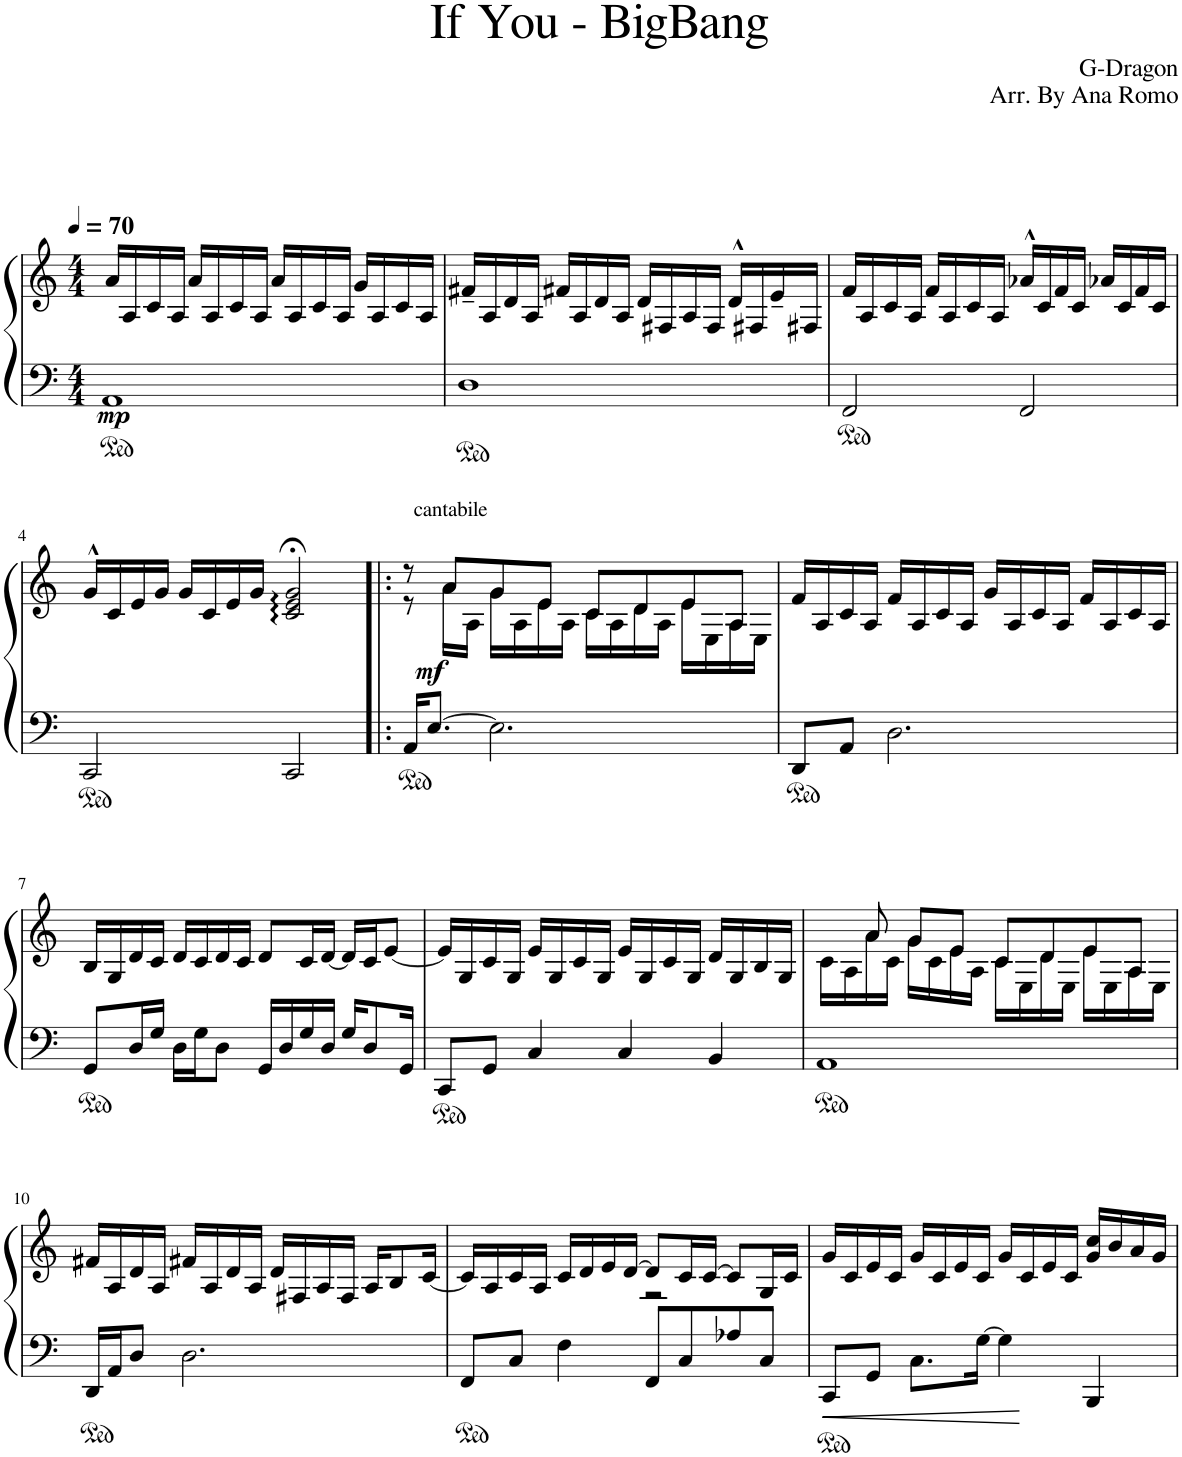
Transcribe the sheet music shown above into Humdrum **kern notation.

**kern	**kern	**dynam
*part1	*part1	*part1
*staff2	*staff1	*staff1/2
*I"Piano	*	*
*I'Pno.	*	*
*clefF4	*clefG2	*
*k[]	*k[]	*
*M4/4	*M4/4	*
*MM70	*MM70	*
=1	=1	=1
!	!	!LO:DY:b=2
1AA	16a/LL	mp
.	16A/	.
.	16c/	.
.	16A/JJ	.
.	16a/LL	.
.	16A/	.
.	16c/	.
.	16A/JJ	.
.	16a/LL	.
.	16A/	.
.	16c/	.
.	16A/JJ	.
.	16g/LL	.
.	16A/	.
.	16c/	.
.	16A/JJ	.
=2	=2	=2
1D	16f#X~/LL	.
.	16A/	.
.	16d/	.
.	16A/JJ	.
.	16f#X/LL	.
.	16A/	.
.	16d/	.
.	16A/JJ	.
.	16d/LL	.
.	16F#X/	.
.	16A/	.
.	16F#/JJ	.
.	16d^^/LL	.
.	16F#X/	.
.	16e~/	.
.	16F#X/JJ	.
=3	=3	=3
2FF/	16f/LL	.
.	16A/	.
.	16c/	.
.	16A/JJ	.
.	16f/LL	.
.	16A/	.
.	16c/	.
.	16A/JJ	.
2FF/	16a-X^^/LL	.
.	16c/	.
.	16f/	.
.	16c/JJ	.
.	16a-X/LL	.
.	16c/	.
.	16f/	.
.	16c/JJ	.
!!LO:LB:g=z
=4	=4	=4
2CC/	16g^^/LL	.
.	16c/	.
.	16e/	.
.	16g/JJ	.
.	16g/LL	.
.	16c/	.
.	16e/	.
.	16g/JJ	.
2CC/	2c/;< 2e/;< 2g/;<	.
=5!|:	=5!|:	=5!|:
*	*^	*
*	*	*^	*
16AA/KL	8r	8r	16ryy	.
!	!	!	!	!LO:DY:b
[8.E/J	.	.	2...ryy	mf
!	!LO:TX:a:t=cantabile	!	!	!
.	8a/L	16a\LL	.	.
.	.	16A\JJ	.	.
2.E\]	8g/	16g\LL	.	.
.	.	16A\	.	.
.	8e/J	16e\	.	.
.	.	16A\JJ	.	.
.	8c/L	16c\LL	.	.
.	.	16A\	.	.
.	8d/	16d\	.	.
.	.	16A\JJ	.	.
.	8e/	16e\LL	.	.
.	.	16E\	.	.
.	8A/J	16A\	.	.
.	.	16E\JJ	.	.
*	*v	*v	*v	*
=6	=6	=6
8DD/L	16f/LL	.
.	16A/	.
8AA/J	16c/	.
.	16A/JJ	.
2.D\	16f/LL	.
.	16A/	.
.	16c/	.
.	16A/JJ	.
.	16g/LL	.
.	16A/	.
.	16c/	.
.	16A/JJ	.
.	16f/LL	.
.	16A/	.
.	16c/	.
.	16A/JJ	.
!!LO:LB:g=z
=7	=7	=7
8GG/L	16B/LL	.
.	16G/	.
16D/L	16d/	.
16G/JJ	16c/JJ	.
16D\LL	16d/LL	.
16G\J	16c/	.
8D\J	16d/	.
.	16c/JJ	.
16GG/LL	8d/L	.
16D/	.	.
16G/	16c/L	.
16D/JJ	[16d/JJ	.
16G/KL	16d/LL]	.
8D/	16c/J	.
.	[8e/J	.
16GG/Jk	.	.
=8	=8	=8
8CC/L	16e/LL]	.
.	16G/	.
8GG/J	16c/	.
.	16G/JJ	.
4C/	16e/LL	.
.	16G/	.
.	16c/	.
.	16G/JJ	.
4C/	16e/LL	.
.	16G/	.
.	16c/	.
.	16G/JJ	.
4BB/	16d/LL	.
.	16G/	.
.	16B/	.
.	16G/JJ	.
=9	=9	=9
*	*^	*
1AA	16ryy	16c\LL	.
.	16ryy	16A\	.
.	8a/	16a\	.
.	.	16c\JJ	.
.	8g/L	16g\LL	.
.	.	16c\	.
.	8e/J	16e\	.
.	.	16A\JJ	.
.	8c/L	16c\LL	.
.	.	16E\	.
.	8d/	16d\	.
.	.	16E\JJ	.
.	8e/	16e\LL	.
.	.	16E\	.
.	8A/J	16A\	.
.	.	16E\JJ	.
*	*v	*v	*
!!LO:LB:g=z
=10	=10	=10
16DD/LL	16f#X/LL	.
16AA/J	16A/	.
8D/J	16d/	.
.	16A/JJ	.
2.D\	16f#X/LL	.
.	16A/	.
.	16d/	.
.	16A/JJ	.
.	16d/LL	.
.	16F#X/	.
.	16A/	.
.	16F#/JJ	.
.	16A/KL	.
.	8B/	.
.	[16c/Jk	.
=11	=11	=11
*	*^	*
8FF/L	16c/LL]	2ryy	.
.	16A/	.	.
8C/J	16c/	.	.
.	16A/JJ	.	.
4F\	16c/LL	.	.
.	16d/	.	.
.	16e/	.	.
.	[16d/JJ	.	.
8FF/L	8d/L]	2r	.
8C/	16c/L	.	.
.	[16c/JJ	.	.
8A-X/	8c/L]	.	.
8C/J	16G/L	.	.
.	16c/JJ	.	.
*	*v	*v	*
=12	=12	=12
8CC/L	16g/LL	.
.	16c/	.
8GG/J	16e/	.
.	16c/JJ	.
8.C\L	16g/LL	.
.	16c/	.
.	16e/	.
[16G\Jk	16c/JJ	.
4G\]	16g/LL	.
.	16c/	.
.	16e/	.
.	16c/JJ	.
4BBB/	16g/ 16cc/LL	.
.	16b/	.
.	16a/	.
.	16g/JJ	.
=	=	=
*-	*-	*-
